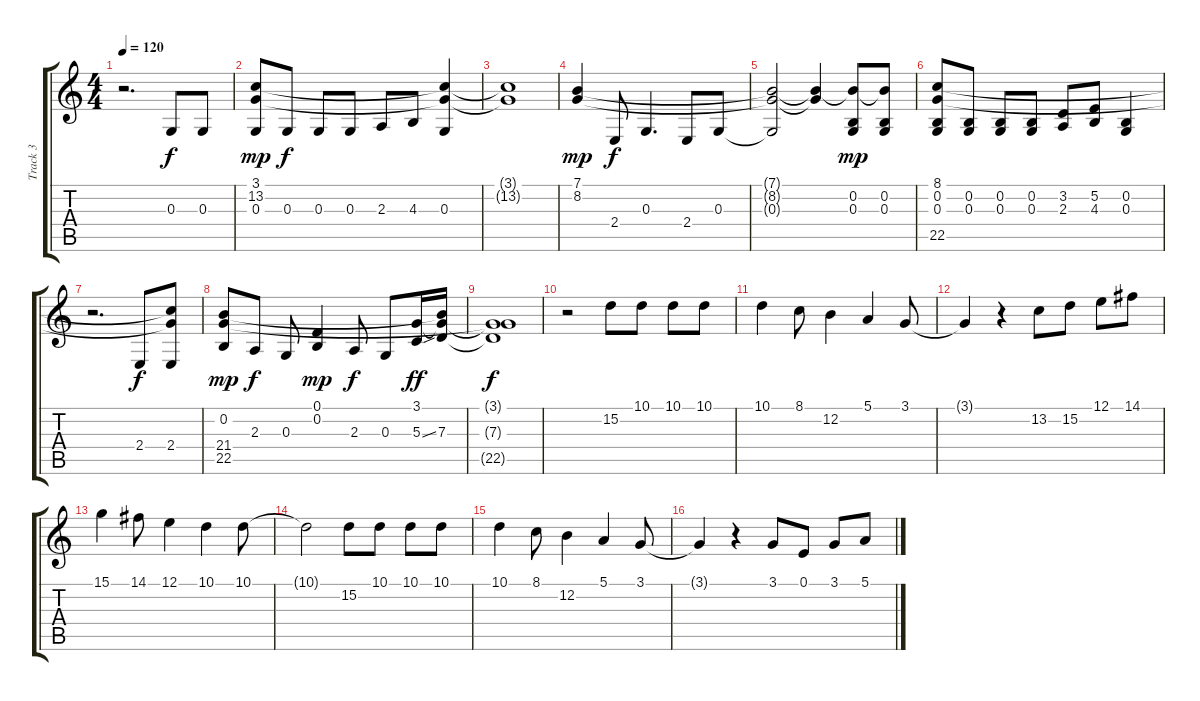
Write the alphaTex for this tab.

\track ("Track 3" "Track 3") {instrument recorder}
\staff {score tabs}
\tuning (E4 B3 G3 D3 A2 E2) {hide}
\ts (4 4)
\tempo 120
\clef g2
\ks c
r.2{d dy f} 0.3.8 0.3.8 |
(3.1 13.2 0.3).8{dy mp} 0.3.8{dy f} 0.3.8 0.3.8 2.3.8 4.3.8 (3.1{t} 13.2{t} 0.3).4 |
(3.1{t} 13.2{t}).1 |
(7.1 8.2).4{dy mp} 2.4.8{dy f} 0.3.4{d} 2.4.8 0.3.8 |
(7.1{t} 8.2{t} 0.3{t}).2 (7.1{t} 8.2{t}).4 (7.1{t} 0.2 0.3).8{dy mp} (7.1{t} 0.2 0.3).8 |
(8.1 0.2 0.3 22.5).8 (0.2 0.3).8 (0.2 0.3).8 (0.2 0.3).8 (3.2 2.3).8 (5.2 4.3).8 (0.2 0.3).4 |
r.2{d} 2.4.8{dy f} (8.1{t} 2.4 22.5{t}).8 |
(0.2 21.4 22.5).8{dy mp} 2.3.8{dy f} 0.3.8 (0.1 0.2).4{dy mp} 2.3.8{dy f} 0.3.8 (3.1 5.3{ss}).16{dy ff} (3.1{t} 7.3 21.4{t}).16 |
(3.1{t} 7.3{t} 22.5{t}).1{dy f} |
r.2 15.2.8 10.1.8 10.1.8 10.1.8 |
10.1.4 8.1.8 12.2.4 5.1.4 3.1.8 |
3.1{t}.4 r.4 13.2.8 15.2.8 12.1.8 14.1.8 |
15.1.4 14.1.8 12.1.4 10.1.4 10.1.8 |
10.1{t}.2 15.2.8 10.1.8 10.1.8 10.1.8 |
10.1.4 8.1.8 12.2.4 5.1.4 3.1.8 |
3.1{t}.4 r.4 3.1.8 0.1.8 3.1.8 5.1.8
